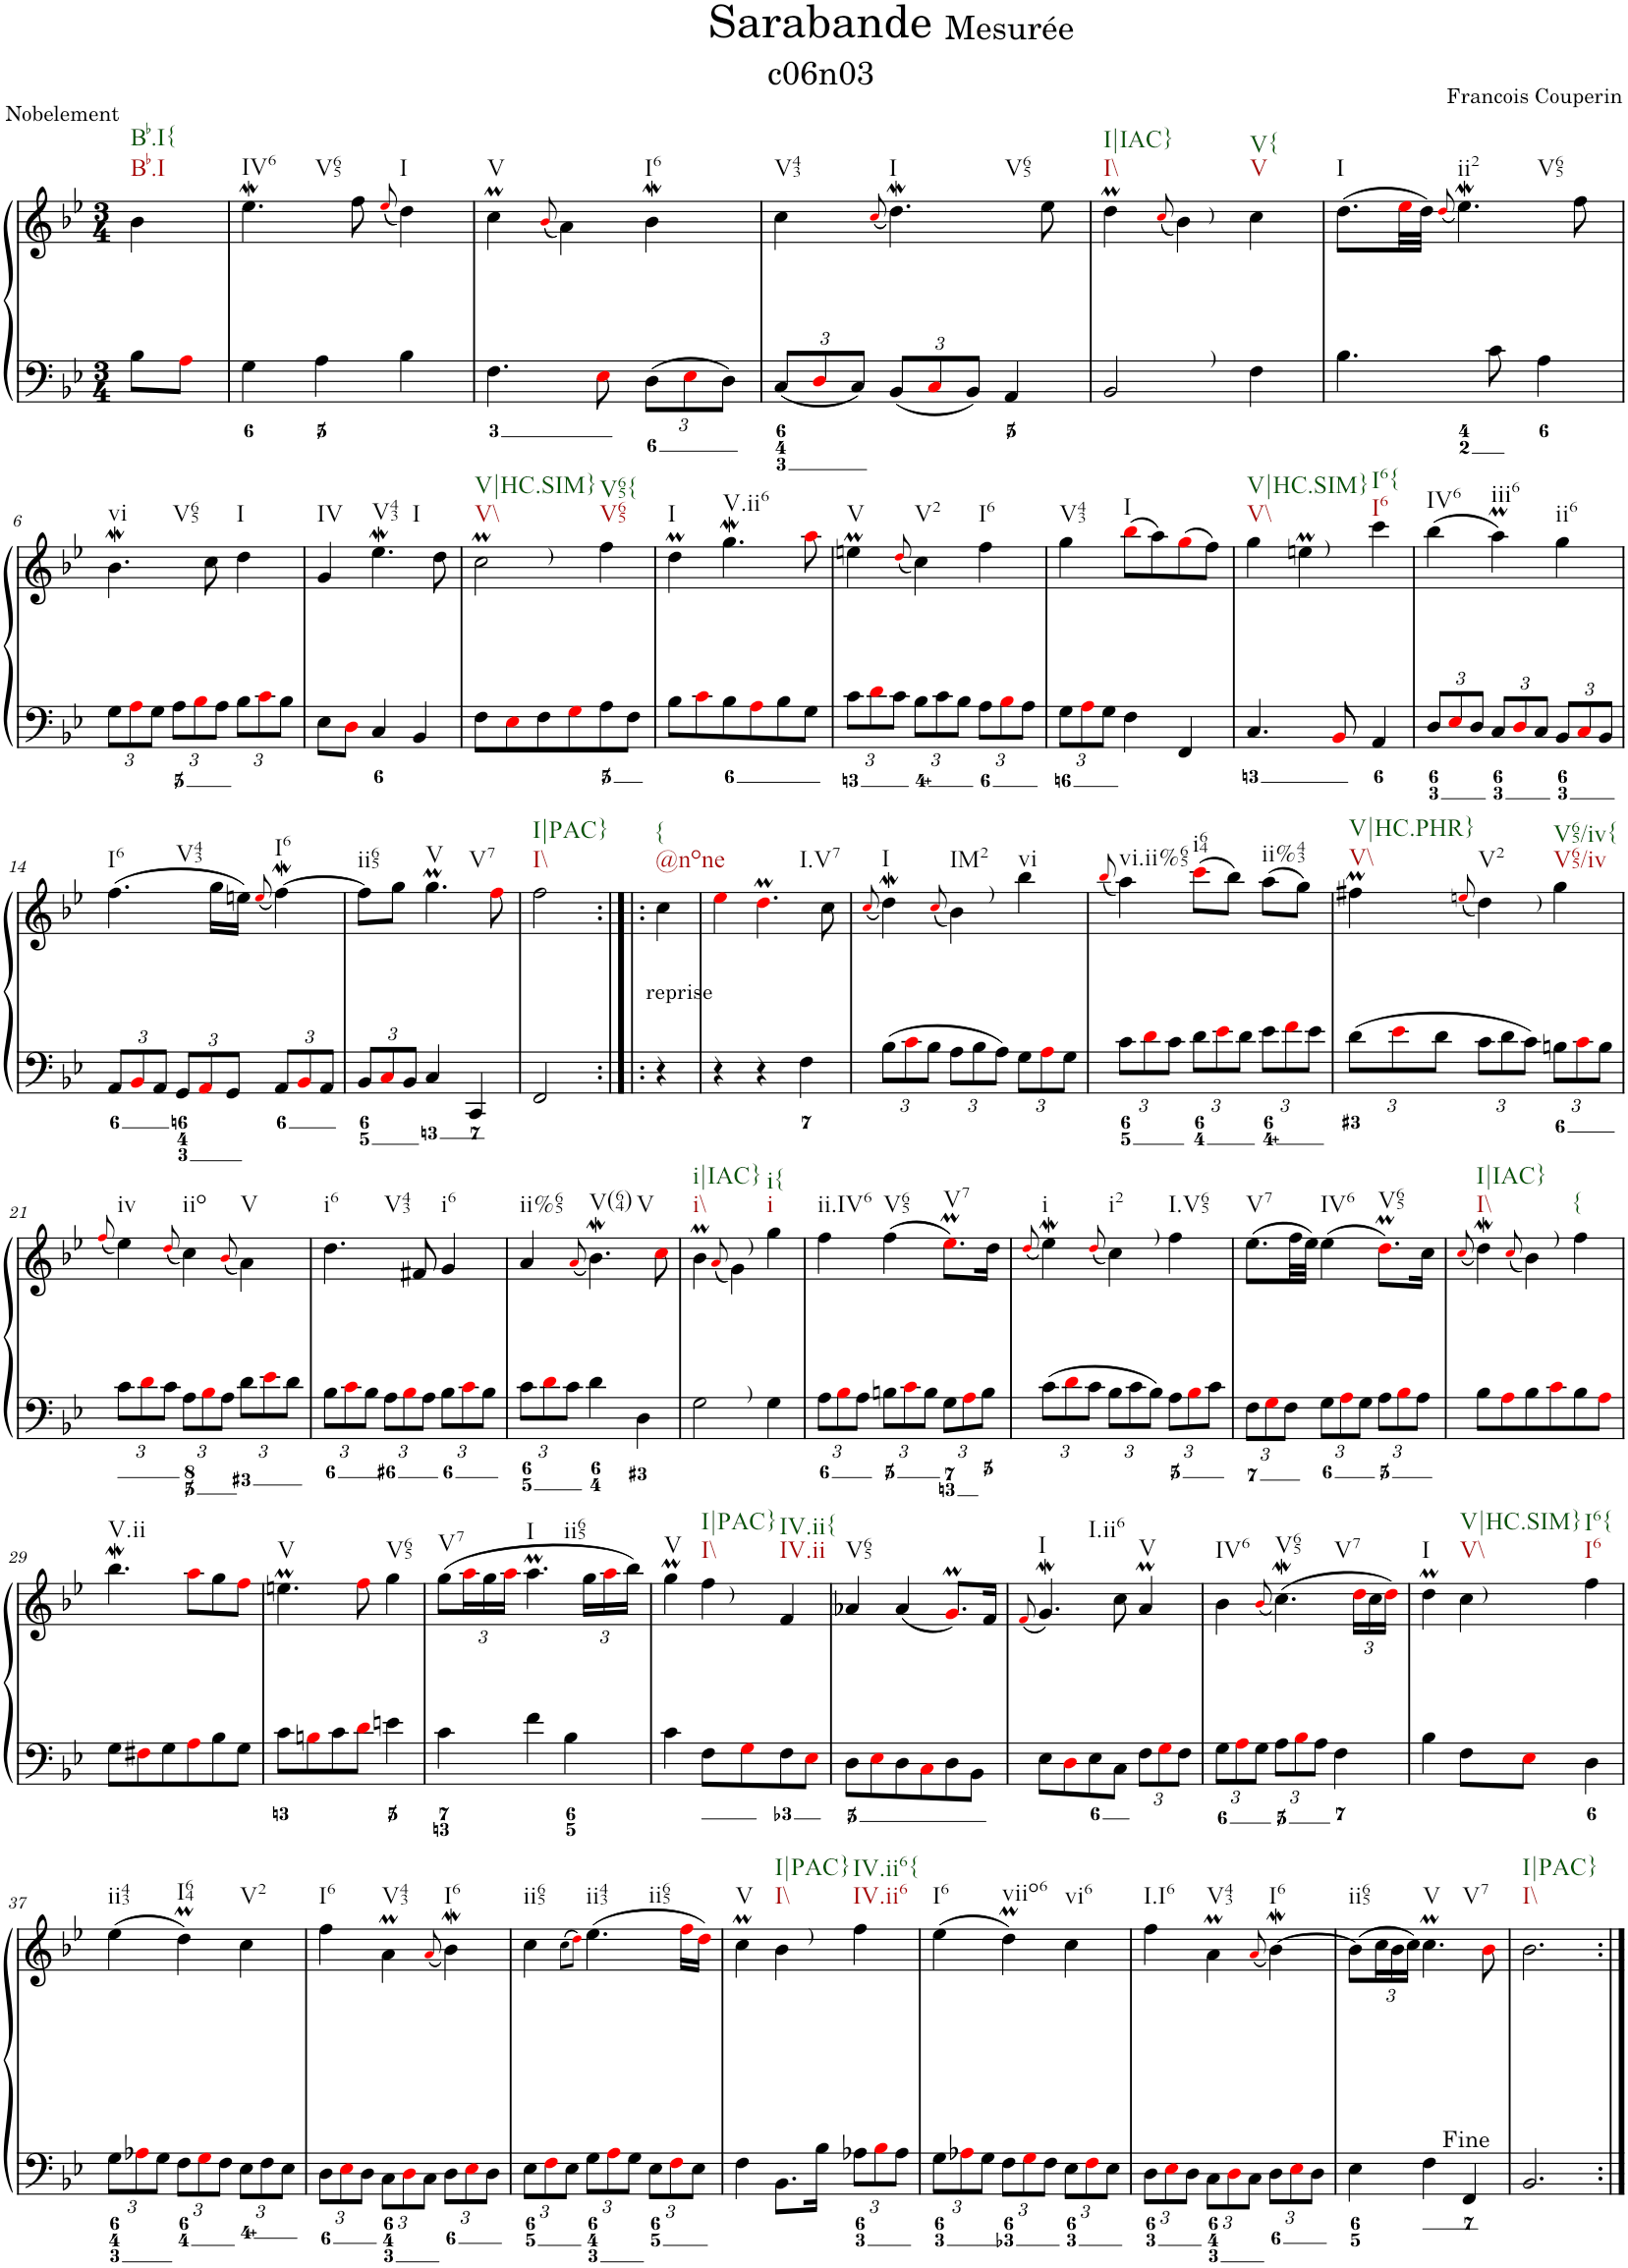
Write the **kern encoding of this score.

**kern	**kern
*part1	*part1
*staff2	*staff1
*I"Piano	*
*I'Pno.	*
*clefF4	*clefG2
*k[b-e-]	*k[b-e-]
*M3/4	*M3/4
=	=
!	!LO:TX:a:t=Nobelement
!	!LO:TX:b:t=Bb.I
!	!LO:TX:b:t=Bb.I{
8B-\L	4b-\
8Ai\J	.
=1	=1
!	!LO:TX:b:t=IV6
!	!LO:TX:b:t=V65
4G\	4.ee-w\
4A\	.
.	8ff\
.	(8qee-i/
!	!LO:TX:b:t=I
4B-\	4dd\)
=2	=2
!	!LO:TX:b:t=V
4.F\	4ccM\
.	(8qb-i/
.	4a\)
8E-i\	.
*Xbrackettup	*
!	!LO:TX:b:t=I6
12D\L	4b-w\
12E-i\	.
12D\J	.
=3	=3
!	!LO:TX:b:t=V43
12C/L	4cc\
12Di/	.
12C/J	.
.	(8qcci/
!	!LO:TX:b:t=I
!	!LO:TX:b:t=V65
12BB-/L	4.ddW\)
12Ci/	.
12BB-/J	.
4AA/	.
.	8ee-\
=4	=4
!	!LO:TX:b:t=I\\
!	!LO:TX:b:t=I|IAC}
!LO:TX:a:t=)	!
2BB-/	4ddm\
.	(8qcci/
!	!LO:TX:a:t=)
.	4b-\)
!	!LO:TX:b:t=V
!	!LO:TX:b:t=V{
4F\	4cc\
=5	=5
!	!LO:TX:b:t=I
4.B-\	(8.dd\L
.	32ee-i\LL
.	32dd\JJJ)
.	(8qddi/
!	!LO:TX:b:t=ii2
!	!LO:TX:b:t=V65
.	4.ee-w\)
8c\	.
4A\	.
.	8ff\
!!LO:LB:g=z
=6	=6
!	!LO:TX:b:t=vi
!	!LO:TX:b:t=V65
12G\L	4.b-w\
12Ai\	.
12G\J	.
12A\L	.
12B-i\	.
.	8cc\
12A\J	.
!	!LO:TX:b:t=I
12B-\L	4dd\
12ci\	.
12B-\J	.
=7	=7
!	!LO:TX:b:t=IV
8E-\L	4g/
8Di\J	.
!	!LO:TX:b:t=V43
!	!LO:TX:b:t=I
4C/	4.ee-w\
4BB-/	.
.	8dd\
=8	=8
!	!LO:TX:a:t=)
!	!LO:TX:b:t=V\\
!	!LO:TX:b:t=V|HC.SIM}
8F\L	2ccM\
8E-i\	.
8F\	.
8Gi\	.
!	!LO:TX:b:t=V65
!	!LO:TX:b:t=V65{
8A\	4ff\
8F\J	.
=9	=9
!	!LO:TX:b:t=I
8B-\L	4ddm\
8ci\	.
!	!LO:TX:b:t=V.ii6
8B-\	4.ggW\
8Ai\	.
8B-\	.
8G\J	8aai\
=10	=10
!	!LO:TX:b:t=V
12c\L	4eenm\
12di\	.
12c\J	.
.	(8qddi/
!	!LO:TX:b:t=V2
12B-\L	4cc\)
12c\	.
12B-\J	.
!	!LO:TX:b:t=I6
12A\L	4ff\
12B-i\	.
12A\J	.
=11	=11
!	!LO:TX:b:t=V43
12G\L	4gg\
12Ai\	.
12G\J	.
!	!LO:TX:b:t=I
4F\	(8bb-i\L
.	8aa\)
4FF/	(8ggi\
.	8ff\J)
=12	=12
!	!LO:TX:b:t=V\\
!	!LO:TX:b:t=V|HC.SIM}
4.C/	4gg\
!	!LO:TX:a:t=)
.	4eenm\
8BB-i/	.
!	!LO:TX:b:t=I6
!	!LO:TX:b:t=I6{
4AA/	4ccc\
=13	=13
!	!LO:TX:b:t=IV6
12D/L	(4bb-\
12E-i/	.
12D/J	.
!	!LO:TX:b:t=iii6
12C/L	4aam\)
12Di/	.
12C/J	.
!	!LO:TX:b:t=ii6
12BB-/L	4gg\
12Ci/	.
12BB-/J	.
!!LO:LB:g=z
=14	=14
!	!LO:TX:b:t=I6
!	!LO:TX:b:t=V43
12AA/L	(4.ff\
12BB-i/	.
12AA/J	.
12GG/L	.
12AAi/	.
.	16gg\LL
12GG/J	.
.	16een\JJ)
.	(8qeei/
!	!LO:TX:b:t=I6
12AA/L	[4ffW\)
12BB-i/	.
12AA/J	.
=15	=15
!	!LO:TX:b:t=ii65
12BB-/L	8ff\L]
12Ci/	.
.	8gg\J
12BB-/J	.
!	!LO:TX:b:t=V
!	!LO:TX:b:t=V7
4C/	4.ggM\
4CC/	.
.	8ffi\
=16	=16
!	!LO:TX:b:t=I\\
!	!LO:TX:b:t=I|PAC}
2FF/	2ff\
=16X1:|!|:	=16X1:|!|:
!	!LO:TX:b:t=reprise
!	!LO:TX:b:t=@none
!	!LO:TX:b:t={
4r	4cc\
=17	=17
4r	4ee-i\
!	!LO:TX:b:t=I.V7
4r	4.ddmi\
4F\	.
.	8cc\
=18	=18
.	(8qcci/
!	!LO:TX:b:t=I
12B-\L	4ddW\)
12ci\	.
12B-\J	.
.	(8qcci/
!	!LO:TX:a:t=)
!	!LO:TX:b:t=IM2
12A\L	4b-\)
12B-\	.
12A\J	.
!	!LO:TX:b:t=vi
12G\L	4bb-\
12Ai\	.
12G\J	.
=19	=19
.	(8qbb-i/
!	!LO:TX:b:t=vi.ii%65
12c\L	4aa\)
12di\	.
12c\J	.
!	!LO:TX:b:t=i64
12d\L	(8ccci\L
12e-i\	.
.	8bb-\J)
12d\J	.
!	!LO:TX:b:t=ii%43
12e-\L	(8aa\L
12fi\	.
.	8gg\J)
12e-\J	.
=20	=20
!	!LO:TX:b:t=V\\
!	!LO:TX:b:t=V|HC.PHR}
12d\L	4ff#Xm\
12e-i\	.
12d\J	.
.	(8qeeni/
!	!LO:TX:a:t=)
!	!LO:TX:b:t=V2
12c\L	4dd\)
12d\	.
12c\J	.
!	!LO:TX:b:t=V65/iv
!	!LO:TX:b:t=V65/iv{
12Bn\L	4gg\
12ci\	.
12B\J	.
!!LO:LB:g=z
=21	=21
.	(8qffi/
!	!LO:TX:b:t=iv
12c\L	4ee-\)
12di\	.
12c\J	.
.	(8qddi/
!	!LO:TX:b:t=iio
12A\L	4cc\)
12B-i\	.
12A\J	.
.	(8qb-i/
!	!LO:TX:b:t=V
12d\L	4a\)
12e-i\	.
12d\J	.
=22	=22
!	!LO:TX:b:t=i6
!	!LO:TX:b:t=V43
12B-\L	4.dd\
12ci\	.
12B-\J	.
12A\L	.
12B-i\	.
.	8f#X/
12A\J	.
!	!LO:TX:b:t=i6
12B-\L	4g/
12ci\	.
12B-\J	.
=23	=23
!	!LO:TX:b:t=ii%65
12c\L	4a/
12di\	.
12c\J	.
.	(8qai/
!	!LO:TX:b:t=V(64)
!	!LO:TX:b:t=V
4d\	4.b-w\)
4D\	.
.	8cci\
=24	=24
!	!LO:TX:b:t=i\\
!	!LO:TX:b:t=i|IAC}
!LO:TX:a:t=)	!
2G\	4b-M\
.	(8qai/
!	!LO:TX:a:t=)
.	4g\)
!	!LO:TX:b:t=i
!	!LO:TX:b:t=i{
4G\	4gg\
=25	=25
!	!LO:TX:b:t=ii.IV6
12A\L	4ff\
12B-i\	.
12A\J	.
!	!LO:TX:b:t=V65
12Bn\L	(4ff\
12ci\	.
12B\J	.
!	!LO:TX:b:t=V7
12G\L	8.ee-Mi\L)
12Ai\	.
12B\J	.
.	16dd\Jk
=26	=26
.	(8qddi/
!	!LO:TX:b:t=i
12c\L	4ee-w\)
12di\	.
12c\J	.
.	(8qddi/
!	!LO:TX:a:t=)
!	!LO:TX:b:t=i2
12B-\L	4cc\)
12c\	.
12B-\J	.
!	!LO:TX:b:t=I.V65
12A\L	4ff\
12B-i\	.
12c\J	.
=27	=27
!	!LO:TX:b:t=V7
12F\L	(8.ee-\L
12Gi\	.
12F\J	.
.	32ff\LL
.	32ee-\JJJ)
!	!LO:TX:b:t=IV6
12G\L	(4ee-\
12Ai\	.
12G\J	.
!	!LO:TX:b:t=V65
12A\L	8.ddmi\L)
12B-i\	.
12A\J	.
.	16cc\Jk
=28	=28
.	(8qcci/
!	!LO:TX:b:t=I\\
!	!LO:TX:b:t=I|IAC}
8B-\L	4ddW\)
8Ai\	.
.	(8qcci/
!	!LO:TX:a:t=)
8B-\	4b-\)
8ci\	.
!	!LO:TX:b:t={
8B-\	4ff\
8Ai\J	.
!!LO:LB:g=z
=29	=29
!	!LO:TX:b:t=V.ii
8G\L	4.bb-w\
8F#Xi\	.
8G\	.
8Ai\	8aai\L
8B-\	8gg\
8G\J	8ffi\J
=30	=30
!	!LO:TX:b:t=V
8c\L	4.eenm\
8Bni\	.
8c\	.
8di\J	8ffi\
!	!LO:TX:b:t=V65
4en\	4gg\
=31	=31
!	!LO:TX:b:t=V7
4c\	(8gg\L
*	*Xbrackettup
.	24aai\L
.	24gg\
.	24aai\JJ
!	!LO:TX:b:t=I
!	!LO:TX:b:t=ii65
4f\	4.aam\
4B-\	.
.	24gg\LL
.	24aai\
.	24bb-\JJ)
=32	=32
!	!LO:TX:b:t=V
4c\	4ggM\
!	!LO:TX:a:t=)
!	!LO:TX:b:t=I\\
!	!LO:TX:b:t=I|PAC}
8F\L	4ff\
8Gi\	.
!	!LO:TX:b:t=IV.ii
!	!LO:TX:b:t=IV.ii{
8F\	4f/
8E-i\J	.
=33	=33
!	!LO:TX:b:t=V65
8D\L	4a-X/
8E-i\	.
8D\	(4a-/
8Ci\	.
8D\	8.gMi/L)
8BB-\J	.
.	16f/Jk
=34	=34
.	(8qfi/
!	!LO:TX:b:t=I
!	!LO:TX:b:t=I.ii6
8E-\L	4.gW/)
8Di\	.
8E-\	.
8C\J	8cc\
!	!LO:TX:b:t=V
12F\L	4am/
12Gi\	.
12F\J	.
=35	=35
!	!LO:TX:b:t=IV6
12G\L	4b-\
12Ai\	.
12G\J	.
.	(8qb-i/
!	!LO:TX:b:t=V65
!	!LO:TX:b:t=V7
12A\L	(4.ccW\)
12B-i\	.
12A\J	.
4F\	.
.	24ddi\LL
.	24cc\
.	24ddi\JJ)
=36	=36
!	!LO:TX:b:t=I
4B-\	4ddm\
!	!LO:TX:a:t=)
!	!LO:TX:b:t=V\\
!	!LO:TX:b:t=V|HC.SIM}
8F\L	4cc\
8E-i\J	.
!	!LO:TX:b:t=I6
!	!LO:TX:b:t=I6{
4D\	4ff\
!!LO:LB:g=z
=37	=37
!	!LO:TX:b:t=ii43
12G\L	(4ee-\
12A-Xi\	.
12G\J	.
!	!LO:TX:b:t=I64
12F\L	4ddm\)
12Gi\	.
12F\J	.
!	!LO:TX:b:t=V2
12E-\L	4cc\
12F\	.
12E-\J	.
=38	=38
!	!LO:TX:b:t=I6
12D\L	4ff\
12E-i\	.
12D\J	.
!	!LO:TX:b:t=V43
12C\L	4am\
12Di\	.
12C\J	.
.	(8qai/
!	!LO:TX:b:t=I6
12D\L	4b-w\)
12E-i\	.
12D\J	.
=39	=39
!	!LO:TX:b:t=ii65
12E-\L	4cc\
12Fi\	.
12E-\J	.
.	(8qcc\L
.	8qddi\J)
!	!LO:TX:b:t=ii43
!	!LO:TX:b:t=ii65
12G\L	(4.ee-\
12Ai\	.
12G\J	.
12E-\L	.
12Fi\	.
.	16ffi\LL
12E-\J	.
.	16ddi\JJ)
=40	=40
!	!LO:TX:b:t=V
4F\	4ccM\
!	!LO:TX:a:t=)
!	!LO:TX:b:t=I\\
!	!LO:TX:b:t=I|PAC}
8.BB-\L	4b-\
16B-\Jk	.
!	!LO:TX:b:t=IV.ii6
!	!LO:TX:b:t=IV.ii6{
12A-X\L	4ff\
12B-i\	.
12A-\J	.
=41	=41
!	!LO:TX:b:t=I6
12G\L	(4ee-\
12A-Xi\	.
12G\J	.
!	!LO:TX:b:t=viio6
12F\L	4ddm\)
12Gi\	.
12F\J	.
!	!LO:TX:b:t=vi6
12E-\L	4cc\
12Fi\	.
12E-\J	.
=42	=42
!	!LO:TX:b:t=I.I6
12D\L	4ff\
12E-i\	.
12D\J	.
!	!LO:TX:b:t=V43
12C\L	4am\
12Di\	.
12C\J	.
.	(8qai/
!	!LO:TX:b:t=I6
12D\L	[4b-w\)
12E-i\	.
12D\J	.
=43	=43
!	!LO:TX:b:t=ii65
4E-\	(8b-\L]
.	24cc\L
.	24b-\
.	24cc\JJ)
!	!LO:TX:b:t=V
!	!LO:TX:b:t=V7
4F\	4.ccM\
4FF/	.
.	8b-i\
=44	=44
!	!LO:TX:b:t=I\\
!	!LO:TX:b:t=I|PAC}
2.BB-/	2.b-\
=:|!	=:|!
*-	*-
